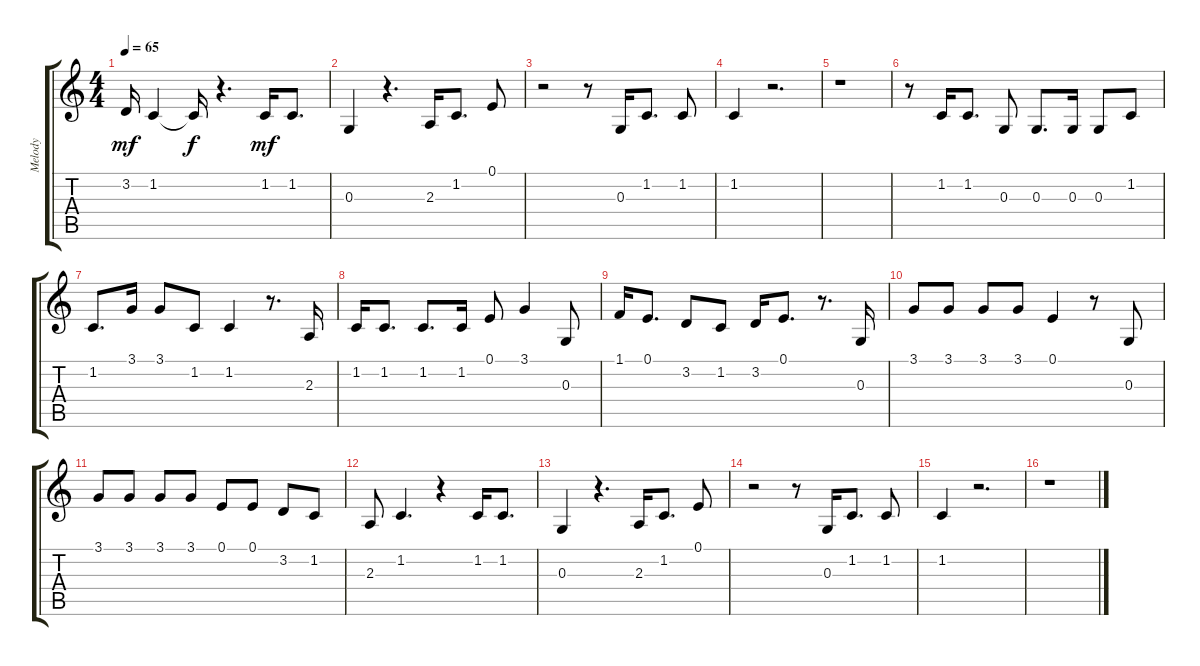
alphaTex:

\track ("Melody" "Melody") {instrument flute}
\staff {score tabs}
\tuning (E4 B3 G3 D3 A2 E2) {hide}
\ts (4 4)
\tempo 65
\clef g2
\ks c
3.2.16{dy mf} 1.2.4 1.2{t}.16{dy f} r.4{d} 1.2.16{dy mf} 1.2.8{d} |
0.3.4 r.4{d} 2.3.16 1.2.8{d} 0.1.8 |
r.2 r.8 0.3.16 1.2.8{d} 1.2.8 |
1.2.4 r.2{d} |
r.1 |
r.8 1.2.16 1.2.8{d} 0.3.8 0.3.8{d} 0.3.16 0.3.8 1.2.8 |
1.2.8{d} 3.1.16 3.1.8 1.2.8 1.2.4 r.8{d} 2.3.16 |
1.2.16 1.2.8{d} 1.2.8{d} 1.2.16 0.1.8 3.1.4 0.3.8 |
1.1.16 0.1.8{d} 3.2.8 1.2.8 3.2.16 0.1.8{d} r.8{d} 0.3.16 |
3.1.8 3.1.8 3.1.8 3.1.8 0.1.4 r.8 0.3.8 |
3.1.8 3.1.8 3.1.8 3.1.8 0.1.8 0.1.8 3.2.8 1.2.8 |
2.3.8 1.2.4{d} r.4 1.2.16 1.2.8{d} |
0.3.4 r.4{d} 2.3.16 1.2.8{d} 0.1.8 |
r.2 r.8 0.3.16 1.2.8{d} 1.2.8 |
1.2.4 r.2{d} |
r.1
